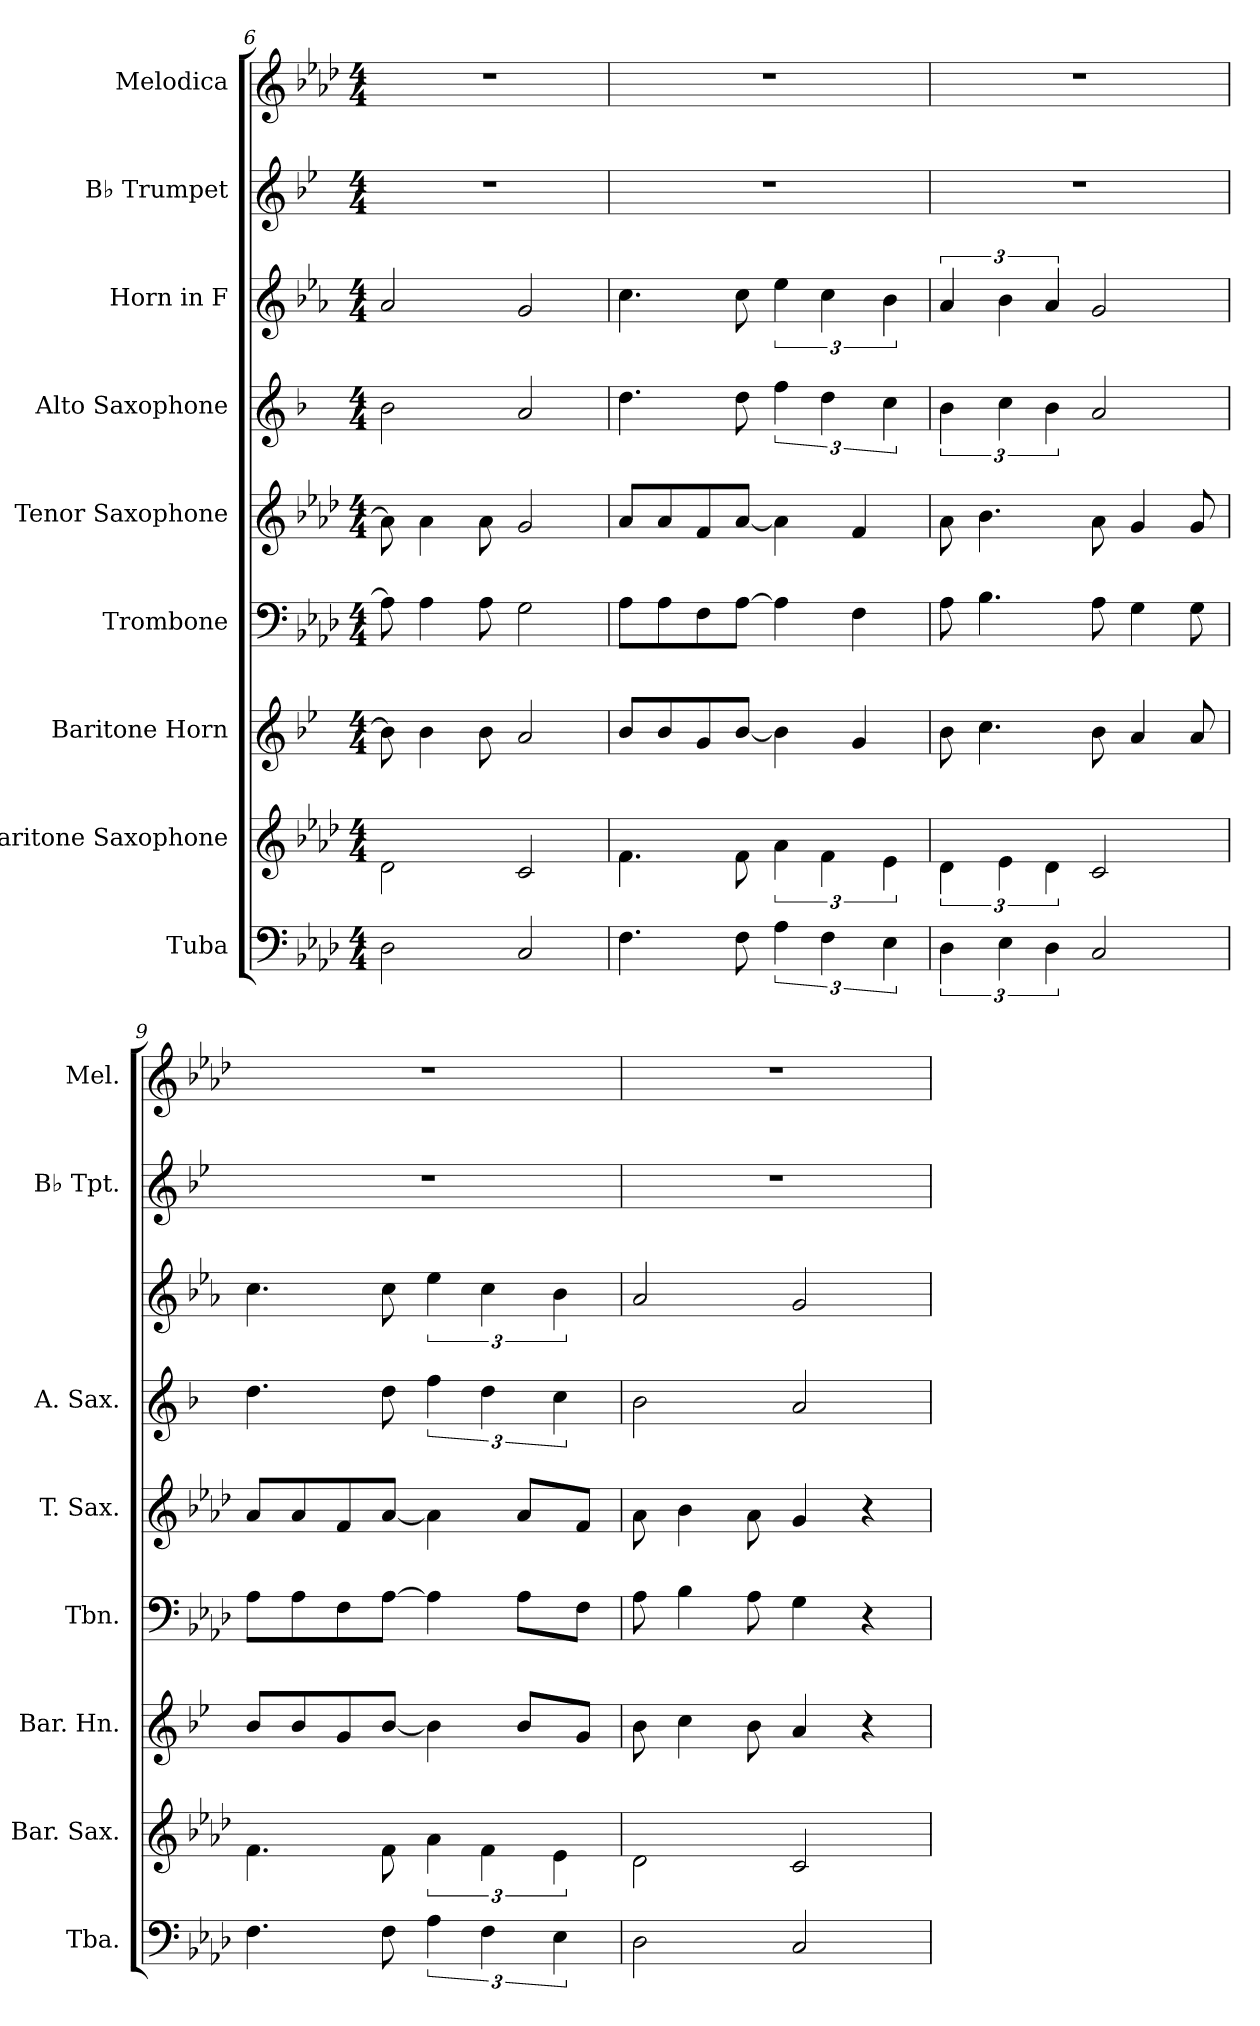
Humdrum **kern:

**kern	**kern	**kern	**kern	**kern	**kern	**kern	**kern	**kern
*part9	*part8	*part7	*part6	*part5	*part4	*part3	*part2	*part1
*staff9	*staff8	*staff7	*staff6	*staff5	*staff4	*staff3	*staff2	*staff1
*I"Tuba	*I"Baritone Saxophone	*I"Baritone Horn	*I"Trombone	*I"Tenor Saxophone	*I"Alto Saxophone	*I"Horn in F	*I"B♭ Trumpet	*I"Melodica
*I'Tba.	*I'Bar. Sax.	*I'Bar. Hn.	*I'Tbn.	*I'T. Sax.	*I'A. Sax.	*	*I'B♭ Tpt.	*I'Mel.
*clefF4	*clefG2	*clefG2	*clefF4	*clefG2	*clefG2	*clefG2	*clefG2	*clefG2
*	*ITrd12c21	*ITrd4c7	*	*ITrd8c14	*ITrd5c9	*ITrd4c7	*ITrd1c2	*
*k[b-e-a-d-]	*k[b-e-a-d-]	*k[b-e-a-]	*k[b-e-a-d-]	*k[b-e-a-d-]	*k[b-e-a-d-]	*k[b-e-a-d-]	*k[b-e-a-d-]	*k[b-e-a-d-]
*M4/4	*M4/4	*M4/4	*M4/4	*M4/4	*M4/4	*M4/4	*M4/4	*M4/4
=6	=6	=6	=6	=6	=6	=6	=6	=6
2D-\	2D-\	8e-\]	8A-\]	8A-\]	2d-\	2d-/	1r	1r
.	.	4e-\	4A-\	4A-\	.	.	.	.
.	.	8e-\	8A-\	8A-\	.	.	.	.
2C/	2C/	2d/	2G\	2G/	2c/	2c/	.	.
=7	=7	=7	=7	=7	=7	=7	=7	=7
4.F\	4.F\	8e-/L	8A-\L	8A-/L	4.f\	4.f\	1r	1r
.	.	8e-/	8A-\	8A-/	.	.	.	.
.	.	8c/	8F\	8F/	.	.	.	.
8F\	8F\	[8e-/J	[8A-\J	[8A-/J	8f\	8f\	.	.
6A-\	6A-\	4e-\]	4A-\]	4A-\]	6a-\	6a-\	.	.
6F\	6F\	.	.	.	6f\	6f\	.	.
.	.	4c/	4F\	4F/	.	.	.	.
6E-\	6E-\	.	.	.	6e-\	6e-\	.	.
=8	=8	=8	=8	=8	=8	=8	=8	=8
6D-\	6D-\	8e-\	8A-\	8A-\	6d-\	6d-/	1r	1r
.	.	4.f\	4.B-\	4.B-\	.	.	.	.
6E-\	6E-\	.	.	.	6e-\	6e-\	.	.
6D-\	6D-\	.	.	.	6d-\	6d-/	.	.
2C/	2C/	8e-\	8A-\	8A-\	2c/	2c/	.	.
.	.	4d/	4G\	4G/	.	.	.	.
.	.	8d/	8G\	8G/	.	.	.	.
=9	=9	=9	=9	=9	=9	=9	=9	=9
4.F\	4.F\	8e-/L	8A-\L	8A-/L	4.f\	4.f\	1r	1r
.	.	8e-/	8A-\	8A-/	.	.	.	.
.	.	8c/	8F\	8F/	.	.	.	.
8F\	8F\	[8e-/J	[8A-\J	[8A-/J	8f\	8f\	.	.
6A-\	6A-\	4e-\]	4A-\]	4A-\]	6a-\	6a-\	.	.
6F\	6F\	.	.	.	6f\	6f\	.	.
.	.	8e-/L	8A-\L	8A-/L	.	.	.	.
6E-\	6E-\	.	.	.	6e-\	6e-\	.	.
.	.	8c/J	8F\J	8F/J	.	.	.	.
=10	=10	=10	=10	=10	=10	=10	=10	=10
2D-\	2D-\	8e-\	8A-\	8A-\	2d-\	2d-/	1r	1r
.	.	4f\	4B-\	4B-\	.	.	.	.
.	.	8e-\	8A-\	8A-\	.	.	.	.
2C/	2C/	4d/	4G\	4G/	2c/	2c/	.	.
.	.	4r	4r	4r	.	.	.	.
=	=	=	=	=	=	=	=	=
*-	*-	*-	*-	*-	*-	*-	*-	*-
